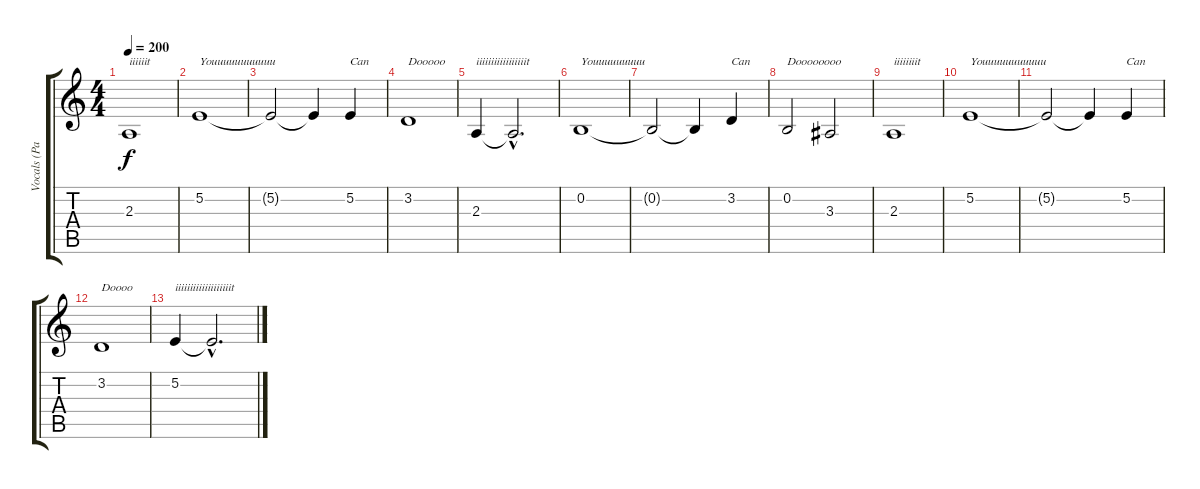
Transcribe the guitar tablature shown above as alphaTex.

\track ("Vocals (Pablo)" "Vocals (Pa") {instrument tenorsax}
\staff {score tabs}
\tuning (E4 B3 G3 D3 A2 E2) {hide}
\ts (4 4)
\tempo 200
\clef g2
\ks c
2.3.1{txt "iiiiiit" dy f} |
5.2.1{txt "Youuuuuuuuuuu"} |
5.2{t}.2 5.2{t}.4 5.2.4{txt "Can"} |
3.2.1{txt "Dooooo"} |
2.3.4{txt "iiiiiiiiiiiiiiiiit"} 2.3{hac t}.2{d} |
0.2.1{txt "Youuuuuuuuu"} |
0.2{t}.2 0.2{t}.4 3.2.4{txt "Can"} |
0.2.2{txt "Doooooooo"} 3.3.2 |
2.3.1{txt "iiiiiiiit"} |
5.2.1{txt "Youuuuuuuuuuu"} |
5.2{t}.2 5.2{t}.4 5.2.4{txt "Can"} |
3.2.1{txt "Doooo"} |
5.2.4{txt "iiiiiiiiiiiiiiiiiiit"} 5.2{hac t}.2{d}
